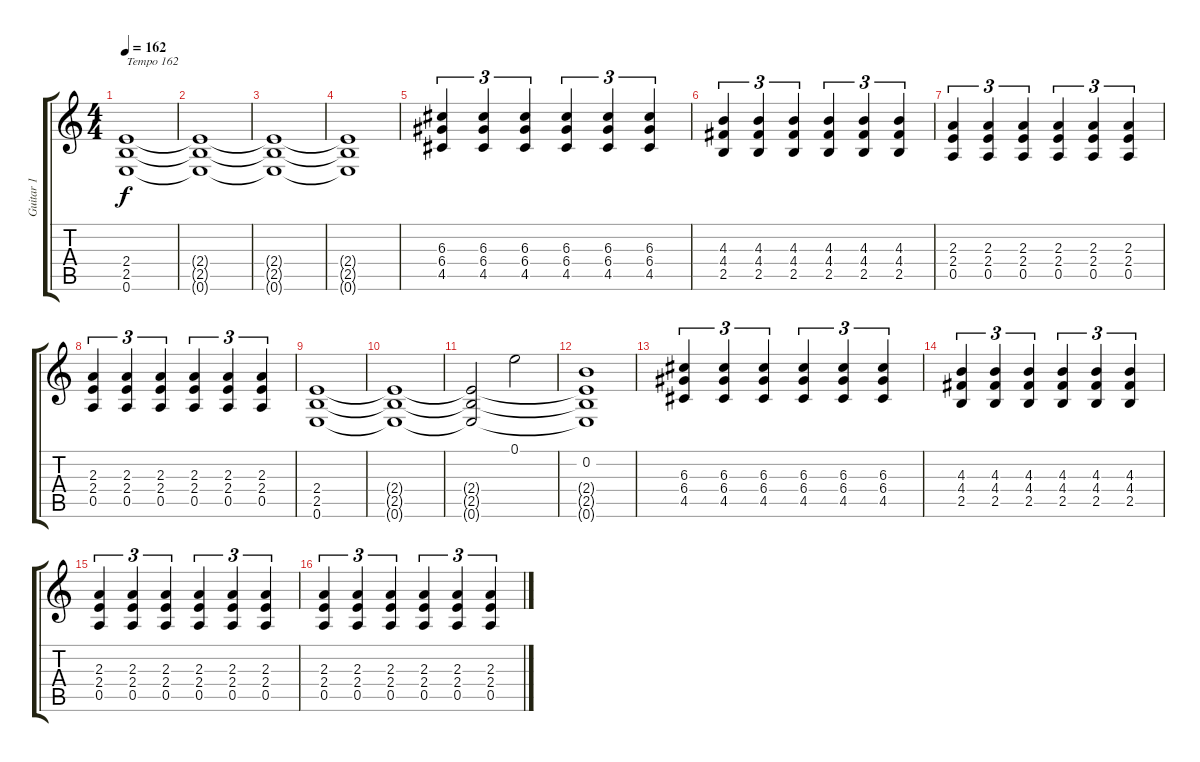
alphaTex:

\track ("Guitar 1" "Guitar 1") {instrument overdrivenguitar}
\staff {score tabs}
\tuning (E4 B3 G3 D3 A2 E2) {hide}
\ts (4 4)
\tempo 162
\clef g2
\ks c
(2.4 2.5 0.6).1{txt "Tempo 162" dy f} |
(2.4{t} 2.5{t} 0.6{t}).1 |
(2.4{t} 2.5{t} 0.6{t}).1 |
(2.4{t} 2.5{t} 0.6{t}).1 |
(6.3 6.4 4.5).4{tu (3 2)} (6.3 6.4 4.5).4{tu (3 2)} (6.3 6.4 4.5).4{tu (3 2)} (6.3 6.4 4.5).4{tu (3 2)} (6.3 6.4 4.5).4{tu (3 2)} (6.3 6.4 4.5).4{tu (3 2)} |
(4.3 4.4 2.5).4{tu (3 2)} (4.3 4.4 2.5).4{tu (3 2)} (4.3 4.4 2.5).4{tu (3 2)} (4.3 4.4 2.5).4{tu (3 2)} (4.3 4.4 2.5).4{tu (3 2)} (4.3 4.4 2.5).4{tu (3 2)} |
(2.3 2.4 0.5).4{tu (3 2)} (2.3 2.4 0.5).4{tu (3 2)} (2.3 2.4 0.5).4{tu (3 2)} (2.3 2.4 0.5).4{tu (3 2)} (2.3 2.4 0.5).4{tu (3 2)} (2.3 2.4 0.5).4{tu (3 2)} |
(2.3 2.4 0.5).4{tu (3 2)} (2.3 2.4 0.5).4{tu (3 2)} (2.3 2.4 0.5).4{tu (3 2)} (2.3 2.4 0.5).4{tu (3 2)} (2.3 2.4 0.5).4{tu (3 2)} (2.3 2.4 0.5).4{tu (3 2)} |
(2.4 2.5 0.6).1 |
(2.4{t} 2.5{t} 0.6{t}).1 |
(2.4{t} 2.5{t} 0.6{t}).2 0.1.2 |
(0.2 2.4{t} 2.5{t} 0.6{t}).1 |
(6.3 6.4 4.5).4{tu (3 2)} (6.3 6.4 4.5).4{tu (3 2)} (6.3 6.4 4.5).4{tu (3 2)} (6.3 6.4 4.5).4{tu (3 2)} (6.3 6.4 4.5).4{tu (3 2)} (6.3 6.4 4.5).4{tu (3 2)} |
(4.3 4.4 2.5).4{tu (3 2)} (4.3 4.4 2.5).4{tu (3 2)} (4.3 4.4 2.5).4{tu (3 2)} (4.3 4.4 2.5).4{tu (3 2)} (4.3 4.4 2.5).4{tu (3 2)} (4.3 4.4 2.5).4{tu (3 2)} |
(2.3 2.4 0.5).4{tu (3 2)} (2.3 2.4 0.5).4{tu (3 2)} (2.3 2.4 0.5).4{tu (3 2)} (2.3 2.4 0.5).4{tu (3 2)} (2.3 2.4 0.5).4{tu (3 2)} (2.3 2.4 0.5).4{tu (3 2)} |
(2.3 2.4 0.5).4{tu (3 2)} (2.3 2.4 0.5).4{tu (3 2)} (2.3 2.4 0.5).4{tu (3 2)} (2.3 2.4 0.5).4{tu (3 2)} (2.3 2.4 0.5).4{tu (3 2)} (2.3 2.4 0.5).4{tu (3 2)}
